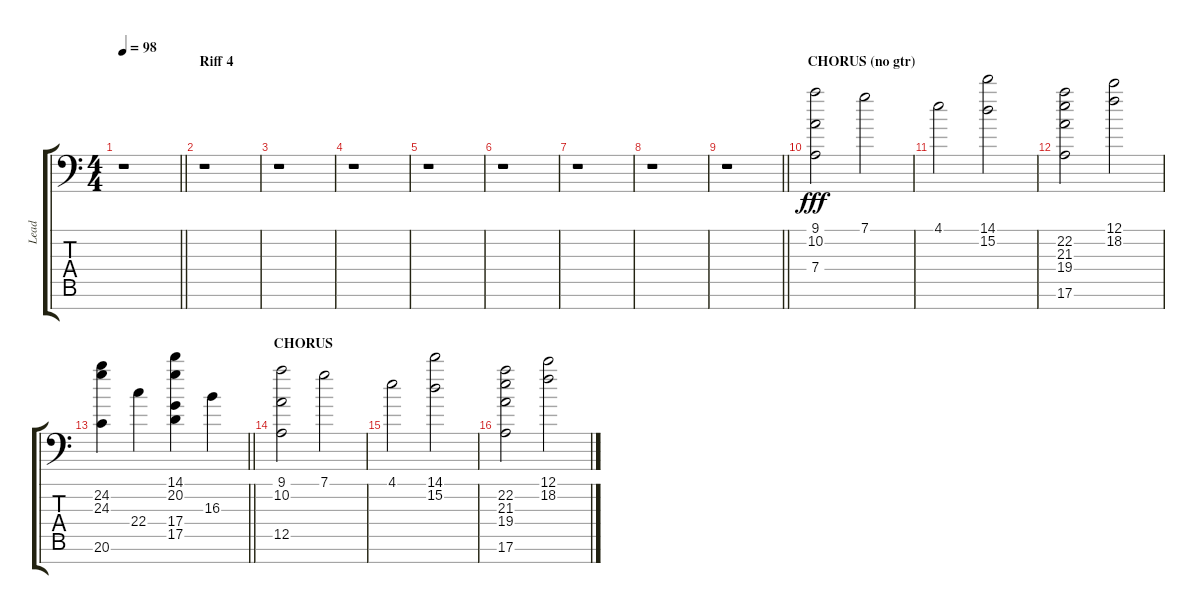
\track ("Lead" "Lead") {instrument lead2sawtooth}
\staff {score tabs}
\tuning (C5 B3 G3 D3 A2 E2 Db0) {hide}
\ts (4 4)
\tempo 98
\clef f4
\barLineRight lightlight
\ks c
r.1{dy fff} |
\section ("" "Riff 4")
r.1 |
r.1 |
r.1 |
r.1 |
r.1 |
r.1 |
r.1 |
\barLineRight lightlight
r.1 |
\section ("" "CHORUS (no gtr)")
(9.1 10.2 7.4).2 7.1.2 |
4.1.2 (14.1 15.2).2 |
(22.2 21.3 19.4 17.6).2 (12.1 18.2).2 |
\barLineRight lightlight
(24.2 24.3 20.6).4 22.4.4 (14.1 20.2 17.4 17.5).4 16.3.4 |
\section ("" "CHORUS")
(9.1 10.2 12.5).2 7.1.2 |
4.1.2 (14.1 15.2).2 |
(22.2 21.3 19.4 17.6).2 (12.1 18.2).2
